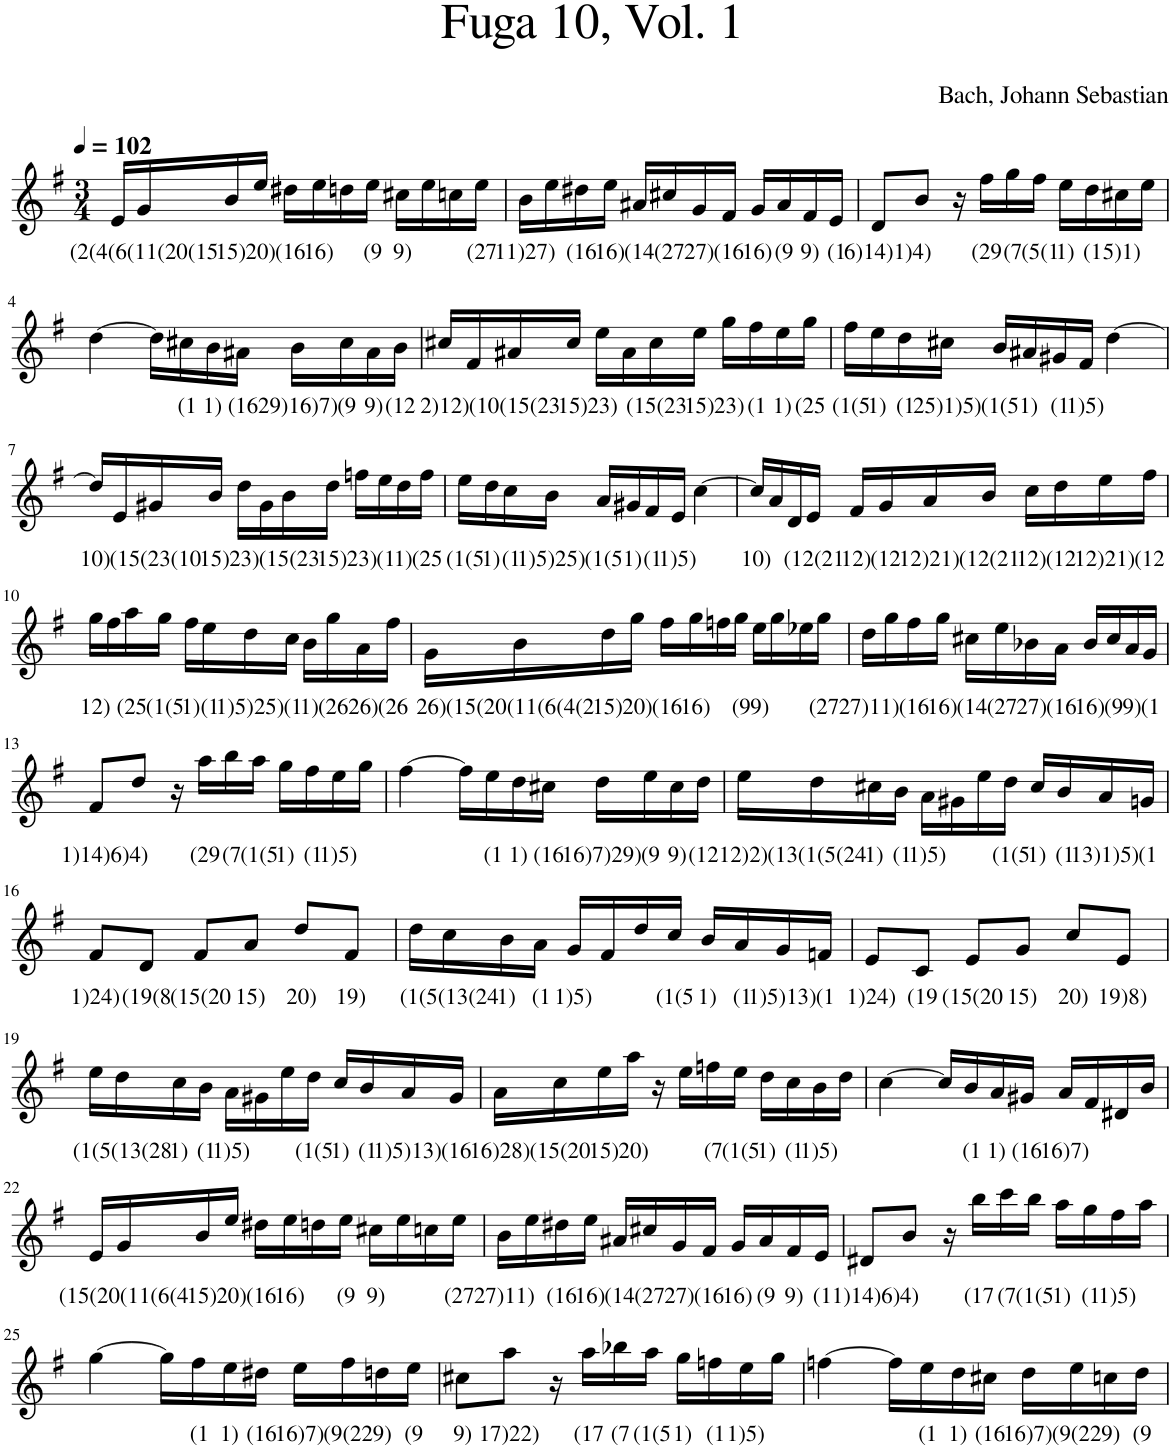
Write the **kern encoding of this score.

**kern	**text
*part1	*part1
*staff1	*staff1
*I"Piano	*
*I'Pno	*
*clefG2	*
*k[f#]	*
*M3/4	*
*MM102	*
=1	=1
16e/LL	.
!	!LO:LY:b
16g/	(2(4(6(11(20(15
!	!LO:LY:b
16b/	15)
!	!LO:LY:b
16ee/JJ	20)
!	!LO:LY:b
16dd#X\LL	(16
!	!LO:LY:b
16ee\	16)
16ddn\	.
!	!LO:LY:b
16ee\JJ	(9
!	!LO:LY:b
16cc#X\LL	9)
16ee\	.
16ccn\	.
!	!LO:LY:b
16ee\JJ	(27
=2	=2
!	!LO:LY:b
16b\LL	11)27)
16ee\	.
!	!LO:LY:b
16dd#X\	(16
!	!LO:LY:b
16ee\JJ	16)
!	!LO:LY:b
16a#X/LL	(14
!	!LO:LY:b
16cc#X/	(27
!	!LO:LY:b
16g/	27)
!	!LO:LY:b
16f#/JJ	(16
!	!LO:LY:b
16g/LL	16)
!	!LO:LY:b
16a#/	(9
!	!LO:LY:b
16f#/	9)
!	!LO:LY:b
16e/JJ	(1
=3	=3
!	!LO:LY:b
8d/L	6)14)1)
!	!LO:LY:b
8b/J	4)
16r	.
!	!LO:LY:b
16ff#\LL	(29
!	!LO:LY:b
16gg\	(7
!	!LO:LY:b
16ff#\JJ	(5(1
!	!LO:LY:b
16ee\LL	1)
!	!LO:LY:b
16dd\	(1
!	!LO:LY:b
16cc#X\	5)1)
16ee\JJ	.
!!LO:LB:g=z
=4	=4
[4dd\	.
16dd\LL]	.
!	!LO:LY:b
16cc#X\	(1
!	!LO:LY:b
16b\	1)
!	!LO:LY:b
16a#X\JJ	(16
!	!LO:LY:b
16b\LL	29)16)7)
!	!LO:LY:b
16cc#\	(9
!	!LO:LY:b
16a#\	9)
!	!LO:LY:b
16b\JJ	(12
=5	=5
!	!LO:LY:b
16cc#X/LL	2)12)
16f#/	.
!	!LO:LY:b
16a#X/	(10(15(23
!	!LO:LY:b
16cc#/JJ	15)
!	!LO:LY:b
16ee\LL	23)
16a#\	.
!	!LO:LY:b
16cc#\	(15(23
!	!LO:LY:b
16ee\JJ	15)
!	!LO:LY:b
16gg\LL	23)
!	!LO:LY:b
16ff#\	(1
!	!LO:LY:b
16ee\	1)
!	!LO:LY:b
16gg\JJ	(25
=6	=6
!	!LO:LY:b
16ff#\LL	(1(5
!	!LO:LY:b
16ee\	1)
!	!LO:LY:b
16dd\	(1
!	!LO:LY:b
16cc#X\JJ	25)1)5)
!	!LO:LY:b
16b/LL	(1(5
!	!LO:LY:b
16a#X/	1)
!	!LO:LY:b
16g#X/	(1
!	!LO:LY:b
16f#/JJ	1)5)
[4dd\	.
!!LO:LB:g=z
=7	=7
!	!LO:LY:b
16dd/LL]	10)
16e/	.
!	!LO:LY:b
16g#X/	(15(23(10
!	!LO:LY:b
16b/JJ	15)
!	!LO:LY:b
16dd\LL	23)
16g#\	.
!	!LO:LY:b
16b\	(15(23
!	!LO:LY:b
16dd\JJ	15)
!	!LO:LY:b
16ffn\LL	23)
!	!LO:LY:b
16ee\	(1
!	!LO:LY:b
16dd\	1)
!	!LO:LY:b
16ff\JJ	(25
=8	=8
!	!LO:LY:b
16ee\LL	(1(5
!	!LO:LY:b
16dd\	1)
!	!LO:LY:b
16cc\	(1
!	!LO:LY:b
16b\JJ	1)5)25)
!	!LO:LY:b
16a/LL	(1(5
!	!LO:LY:b
16g#X/	1)
!	!LO:LY:b
16f#/	(1
!	!LO:LY:b
16e/JJ	1)5)
[4cc\	.
=9	=9
!	!LO:LY:b
16cc/LL]	10)
16a/	.
16d/	.
!	!LO:LY:b
16e/JJ	(12(21
!	!LO:LY:b
16f#/LL	12)
!	!LO:LY:b
16g/	(12
!	!LO:LY:b
16a/	12)21)
!	!LO:LY:b
16b/JJ	(12(21
!	!LO:LY:b
16cc\LL	12)
!	!LO:LY:b
16dd\	(12
!	!LO:LY:b
16ee\	12)21)
!	!LO:LY:b
16ff#\JJ	(12
!!LO:LB:g=z
=10	=10
!	!LO:LY:b
16gg\LL	12)
16ff#\	.
!	!LO:LY:b
16aa\	(25
!	!LO:LY:b
16gg\JJ	(1(5
!	!LO:LY:b
16ff#\LL	1)
!	!LO:LY:b
16ee\	(1
!	!LO:LY:b
16dd\	1)5)25)
!	!LO:LY:b
16cc\JJ	(1
!	!LO:LY:b
16b\LL	1)
!	!LO:LY:b
16gg\	(26
!	!LO:LY:b
16a\	26)
!	!LO:LY:b
16ff#\JJ	(26
=11	=11
!	!LO:LY:b
16g\LL	26)
!	!LO:LY:b
16b\	(15(20(11(6(4(2
!	!LO:LY:b
16dd\	15)
!	!LO:LY:b
16gg\JJ	20)
!	!LO:LY:b
16ff#\LL	(16
!	!LO:LY:b
16gg\	16)
16ffn\	.
!	!LO:LY:b
16gg\JJ	(9
!	!LO:LY:b
16ee\LL	9)
16gg\	.
16ee-X\	.
!	!LO:LY:b
16gg\JJ	(27
=12	=12
!	!LO:LY:b
16dd\LL	27)11)
16gg\	.
!	!LO:LY:b
16ff#\	(16
!	!LO:LY:b
16gg\JJ	16)
!	!LO:LY:b
16cc#X\LL	(14
!	!LO:LY:b
16ee\	(27
!	!LO:LY:b
16b-X\	27)
!	!LO:LY:b
16a\JJ	(16
!	!LO:LY:b
16b-/LL	16)
!	!LO:LY:b
16cc#/	(9
!	!LO:LY:b
16a/	9)
!	!LO:LY:b
16g/JJ	(1
!!LO:LB:g=z
=13	=13
!	!LO:LY:b
8f#/L	1)14)6)
!	!LO:LY:b
8dd/J	4)
16r	.
!	!LO:LY:b
16aa\LL	(29
!	!LO:LY:b
16bb\	(7
!	!LO:LY:b
16aa\JJ	(1(5
!	!LO:LY:b
16gg\LL	1)
!	!LO:LY:b
16ff#\	(1
!	!LO:LY:b
16ee\	1)5)
16gg\JJ	.
=14	=14
[4ff#\	.
16ff#\LL]	.
!	!LO:LY:b
16ee\	(1
!	!LO:LY:b
16dd\	1)
!	!LO:LY:b
16cc#X\JJ	(16
!	!LO:LY:b
16dd\LL	16)7)29)
!	!LO:LY:b
16ee\	(9
!	!LO:LY:b
16cc#\	9)
!	!LO:LY:b
16dd\JJ	(12
=15	=15
!	!LO:LY:b
16ee\LL	12)2)
!	!LO:LY:b
16dd\	(13(1(5(24
!	!LO:LY:b
16cc#X\	1)
!	!LO:LY:b
16b\JJ	(1
!	!LO:LY:b
16a\LL	1)5)
16g#X\	.
16ee\	.
!	!LO:LY:b
16dd\JJ	(1(5
!	!LO:LY:b
16cc#/LL	1)
!	!LO:LY:b
16b/	(1
!	!LO:LY:b
16a/	13)1)5)
!	!LO:LY:b
16gn/JJ	(1
!!LO:LB:g=z
=16	=16
!	!LO:LY:b
8f#/L	1)24)
!	!LO:LY:b
8d/J	(19(8
!	!LO:LY:b
8f#/L	(15(20
!	!LO:LY:b
8a/J	15)
!	!LO:LY:b
8dd/L	20)
!	!LO:LY:b
8f#/J	19)
=17	=17
16dd\LL	.
!	!LO:LY:b
16cc\	(1(5(13(24
!	!LO:LY:b
16b\	1)
!	!LO:LY:b
16a\JJ	(1
!	!LO:LY:b
16g/LL	1)5)
16f#/	.
16dd/	.
!	!LO:LY:b
16cc/JJ	(1(5
!	!LO:LY:b
16b/LL	1)
!	!LO:LY:b
16a/	(1
!	!LO:LY:b
16g/	1)5)13)
!	!LO:LY:b
16fn/JJ	(1
=18	=18
!	!LO:LY:b
8e/L	1)24)
!	!LO:LY:b
8c/J	(19
!	!LO:LY:b
8e/L	(15(20
!	!LO:LY:b
8g/J	15)
!	!LO:LY:b
8cc/L	20)
!	!LO:LY:b
8e/J	19)8)
!!LO:LB:g=z
=19	=19
16ee\LL	.
!	!LO:LY:b
16dd\	(1(5(13(28
!	!LO:LY:b
16cc\	1)
!	!LO:LY:b
16b\JJ	(1
!	!LO:LY:b
16a\LL	1)5)
16g#X\	.
16ee\	.
!	!LO:LY:b
16dd\JJ	(1(5
!	!LO:LY:b
16cc/LL	1)
!	!LO:LY:b
16b/	(1
!	!LO:LY:b
16a/	1)5)13)
!	!LO:LY:b
16g#/JJ	(16
=20	=20
!	!LO:LY:b
16a\LL	16)28)
!	!LO:LY:b
16cc\	(15(20
!	!LO:LY:b
16ee\	15)
!	!LO:LY:b
16aa\JJ	20)
16r	.
16ee\LL	.
!	!LO:LY:b
16ffn\	(7
!	!LO:LY:b
16ee\JJ	(1(5
!	!LO:LY:b
16dd\LL	1)
!	!LO:LY:b
16cc\	(1
!	!LO:LY:b
16b\	1)5)
16dd\JJ	.
=21	=21
[4cc\	.
16cc/LL]	.
!	!LO:LY:b
16b/	(1
!	!LO:LY:b
16a/	1)
!	!LO:LY:b
16g#X/JJ	(16
!	!LO:LY:b
16a/LL	16)7)
16f#/	.
16d#X/	.
16b/JJ	.
!!LO:LB:g=z
=22	=22
16e/LL	.
!	!LO:LY:b
16g/	(15(20(11(6(4
!	!LO:LY:b
16b/	15)
!	!LO:LY:b
16ee/JJ	20)
!	!LO:LY:b
16dd#X\LL	(16
!	!LO:LY:b
16ee\	16)
16ddn\	.
!	!LO:LY:b
16ee\JJ	(9
!	!LO:LY:b
16cc#X\LL	9)
16ee\	.
16ccn\	.
!	!LO:LY:b
16ee\JJ	(27
=23	=23
!	!LO:LY:b
16b\LL	27)11)
16ee\	.
!	!LO:LY:b
16dd#X\	(16
!	!LO:LY:b
16ee\JJ	16)
!	!LO:LY:b
16a#X/LL	(14
!	!LO:LY:b
16cc#X/	(27
!	!LO:LY:b
16g/	27)
!	!LO:LY:b
16f#/JJ	(16
!	!LO:LY:b
16g/LL	16)
!	!LO:LY:b
16a#/	(9
!	!LO:LY:b
16f#/	9)
!	!LO:LY:b
16e/JJ	(1
=24	=24
!	!LO:LY:b
8d#X/L	1)14)6)
!	!LO:LY:b
8b/J	4)
16r	.
!	!LO:LY:b
16bb\LL	(17
!	!LO:LY:b
16ccc\	(7
!	!LO:LY:b
16bb\JJ	(1(5
!	!LO:LY:b
16aa\LL	1)
!	!LO:LY:b
16gg\	(1
!	!LO:LY:b
16ff#\	1)5)
16aa\JJ	.
!!LO:LB:g=z
=25	=25
[4gg\	.
16gg\LL]	.
!	!LO:LY:b
16ff#\	(1
!	!LO:LY:b
16ee\	1)
!	!LO:LY:b
16dd#X\JJ	(16
!	!LO:LY:b
16ee\LL	16)7)
!	!LO:LY:b
16ff#\	(9(22
!	!LO:LY:b
16ddn\	9)
!	!LO:LY:b
16ee\JJ	(9
=26	=26
!	!LO:LY:b
8cc#X\L	9)
!	!LO:LY:b
8aa\J	17)22)
16r	.
!	!LO:LY:b
16aa\LL	(17
!	!LO:LY:b
16bb-X\	(7
!	!LO:LY:b
16aa\JJ	(1(5
!	!LO:LY:b
16gg\LL	1)
!	!LO:LY:b
16ffn\	(1
!	!LO:LY:b
16ee\	1)5)
16gg\JJ	.
=27	=27
[4ffn\	.
16ff\LL]	.
!	!LO:LY:b
16ee\	(1
!	!LO:LY:b
16dd\	1)
!	!LO:LY:b
16cc#X\JJ	(16
!	!LO:LY:b
16dd\LL	16)7)
!	!LO:LY:b
16ee\	(9(22
!	!LO:LY:b
16ccn\	9)
!	!LO:LY:b
16dd\JJ	(9
=	=
*-	*-
